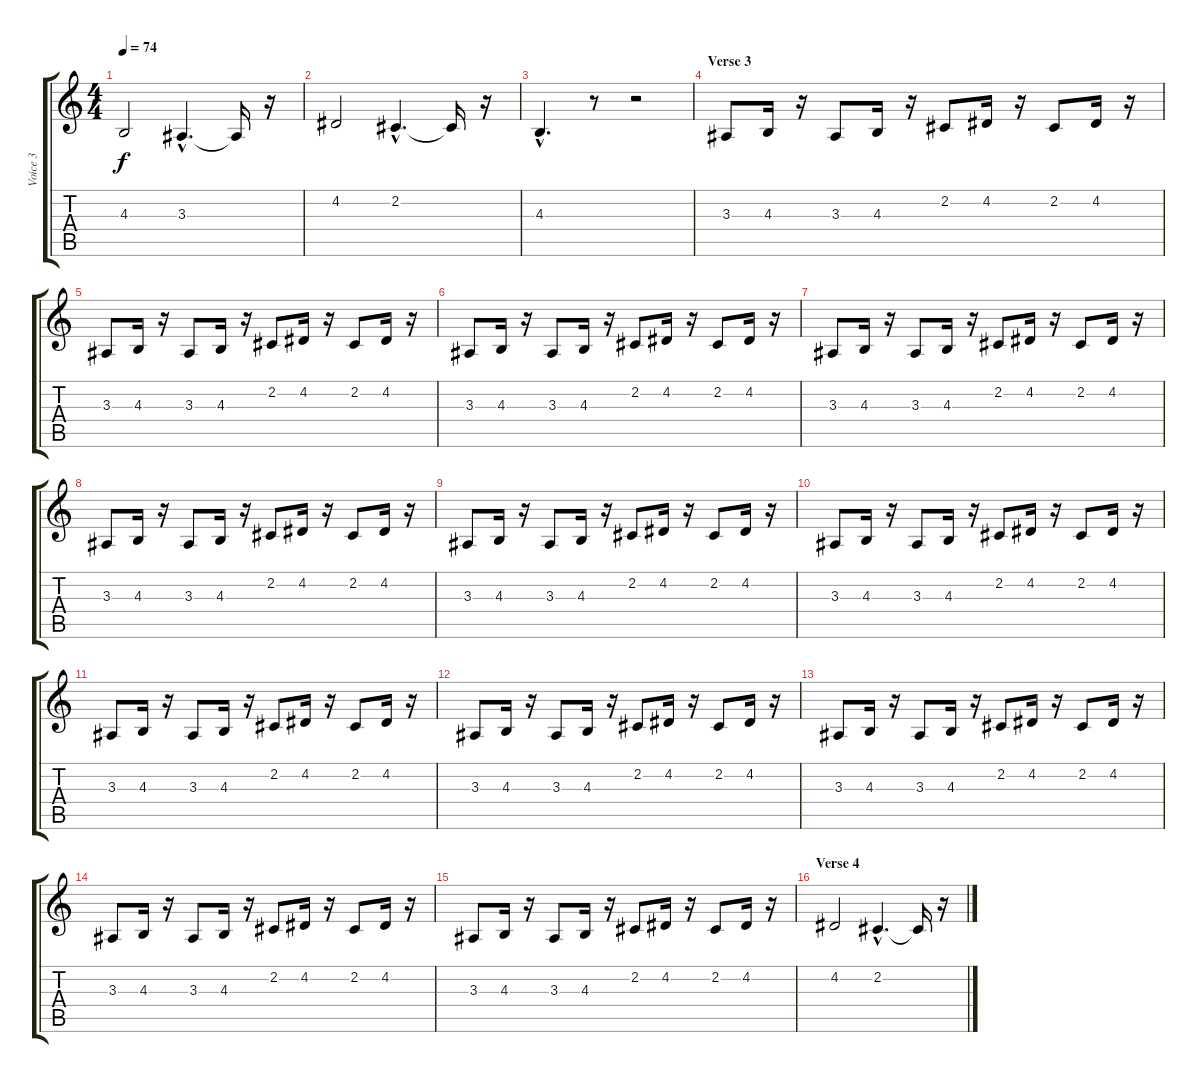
\track ("Voice 3" "Voice 3") {instrument altosax}
\staff {score tabs}
\tuning (E4 B3 G3 D3 A2 E2) {hide}
\ts (4 4)
\tempo 74
\clef g2
\ks c
4.3.2{dy f} 3.3{hac}.4{d} 3.3{t}.16 r.16 |
4.2.2 2.2{hac}.4{d} 2.2{t}.16 r.16 |
4.3{hac}.4{d} r.8 r.2 |
\section ("" "Verse 3")
3.3.8 4.3.16 r.16 3.3.8 4.3.16 r.16 2.2.8 4.2.16 r.16 2.2.8 4.2.16 r.16 |
3.3.8 4.3.16 r.16 3.3.8 4.3.16 r.16 2.2.8 4.2.16 r.16 2.2.8 4.2.16 r.16 |
3.3.8 4.3.16 r.16 3.3.8 4.3.16 r.16 2.2.8 4.2.16 r.16 2.2.8 4.2.16 r.16 |
3.3.8 4.3.16 r.16 3.3.8 4.3.16 r.16 2.2.8 4.2.16 r.16 2.2.8 4.2.16 r.16 |
3.3.8 4.3.16 r.16 3.3.8 4.3.16 r.16 2.2.8 4.2.16 r.16 2.2.8 4.2.16 r.16 |
3.3.8 4.3.16 r.16 3.3.8 4.3.16 r.16 2.2.8 4.2.16 r.16 2.2.8 4.2.16 r.16 |
3.3.8 4.3.16 r.16 3.3.8 4.3.16 r.16 2.2.8 4.2.16 r.16 2.2.8 4.2.16 r.16 |
3.3.8 4.3.16 r.16 3.3.8 4.3.16 r.16 2.2.8 4.2.16 r.16 2.2.8 4.2.16 r.16 |
3.3.8 4.3.16 r.16 3.3.8 4.3.16 r.16 2.2.8 4.2.16 r.16 2.2.8 4.2.16 r.16 |
3.3.8 4.3.16 r.16 3.3.8 4.3.16 r.16 2.2.8 4.2.16 r.16 2.2.8 4.2.16 r.16 |
3.3.8 4.3.16 r.16 3.3.8 4.3.16 r.16 2.2.8 4.2.16 r.16 2.2.8 4.2.16 r.16 |
3.3.8 4.3.16 r.16 3.3.8 4.3.16 r.16 2.2.8 4.2.16 r.16 2.2.8 4.2.16 r.16 |
\section ("" "Verse 4")
4.2.2 2.2{hac}.4{d} 2.2{t}.16 r.16
